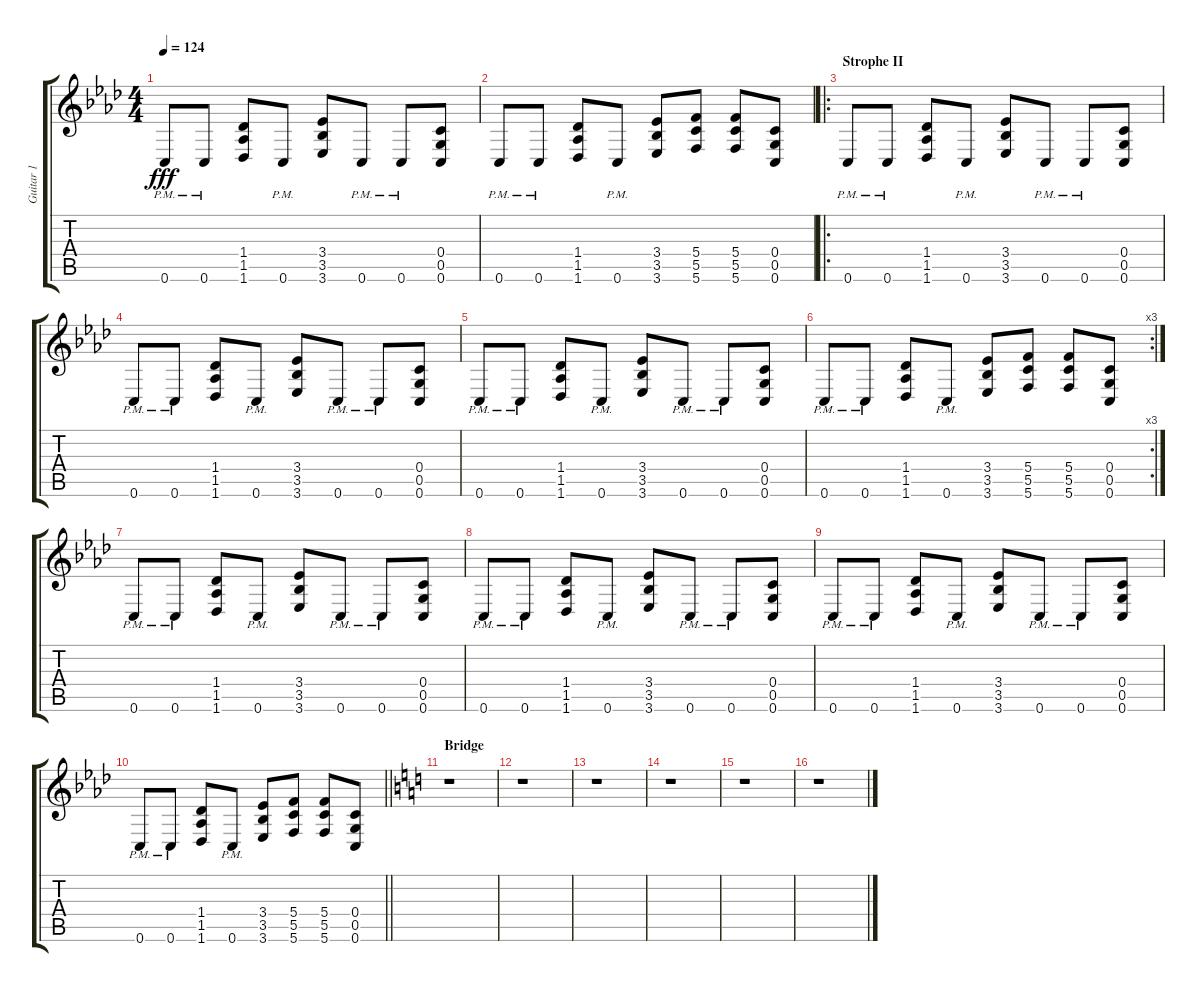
\track ("Guitar 1" "Guitar 1") {instrument acousticguitarsteel}
\staff {score tabs}
\tuning (D4 A3 F3 C3 G2 C2) {hide}
\ts (4 4)
\tempo 124
\clef g2
\ks ab
0.6{pm}.8{dy fff} 0.6{pm}.8 (1.4 1.5 1.6).8 0.6{pm}.8 (3.4 3.5 3.6).8 0.6{pm}.8 0.6{pm}.8 (0.4 0.5 0.6).8 |
0.6{pm}.8 0.6{pm}.8 (1.4 1.5 1.6).8 0.6{pm}.8 (3.4 3.5 3.6).8 (5.4 5.5 5.6).8 (5.4 5.5 5.6).8 (0.4 0.5 0.6).8 |
\ro
\section ("" "Strophe II")
0.6{pm}.8 0.6{pm}.8 (1.4 1.5 1.6).8 0.6{pm}.8 (3.4 3.5 3.6).8 0.6{pm}.8 0.6{pm}.8 (0.4 0.5 0.6).8 |
0.6{pm}.8 0.6{pm}.8 (1.4 1.5 1.6).8 0.6{pm}.8 (3.4 3.5 3.6).8 0.6{pm}.8 0.6{pm}.8 (0.4 0.5 0.6).8 |
0.6{pm}.8 0.6{pm}.8 (1.4 1.5 1.6).8 0.6{pm}.8 (3.4 3.5 3.6).8 0.6{pm}.8 0.6{pm}.8 (0.4 0.5 0.6).8 |
\rc 3
0.6{pm}.8 0.6{pm}.8 (1.4 1.5 1.6).8 0.6{pm}.8 (3.4 3.5 3.6).8 (5.4 5.5 5.6).8 (5.4 5.5 5.6).8 (0.4 0.5 0.6).8 |
0.6{pm}.8 0.6{pm}.8 (1.4 1.5 1.6).8 0.6{pm}.8 (3.4 3.5 3.6).8 0.6{pm}.8 0.6{pm}.8 (0.4 0.5 0.6).8 |
0.6{pm}.8 0.6{pm}.8 (1.4 1.5 1.6).8 0.6{pm}.8 (3.4 3.5 3.6).8 0.6{pm}.8 0.6{pm}.8 (0.4 0.5 0.6).8 |
0.6{pm}.8 0.6{pm}.8 (1.4 1.5 1.6).8 0.6{pm}.8 (3.4 3.5 3.6).8 0.6{pm}.8 0.6{pm}.8 (0.4 0.5 0.6).8 |
\barLineRight lightlight
0.6{pm}.8 0.6{pm}.8 (1.4 1.5 1.6).8 0.6{pm}.8 (3.4 3.5 3.6).8 (5.4 5.5 5.6).8 (5.4 5.5 5.6).8 (0.4 0.5 0.6).8 |
\section ("" "Bridge")
\ks c
r.1 |
r.1 |
r.1 |
r.1 |
r.1 |
r.1
